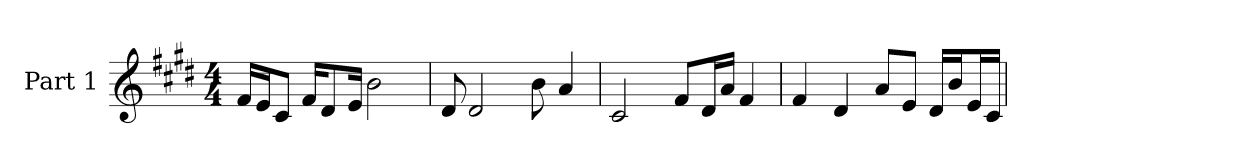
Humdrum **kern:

**kern
*part1
*staff1
*I"Part 1
*clefG2
*k[f#c#g#d#]
*E:
*M4/4
=1
16f#/LL
16e/J
8c#/J
16f#/KL
8d#/
16e/Jk
2b
=2
8d#
2d#
8b
4a
=3
2c#
8f#/L
16d#/L
16a/JJ
4f#
=4
4f#
4d#
8a/L
8e/J
16d#/LL
16b/J
16e/L
16c#/JJ
=
*-
